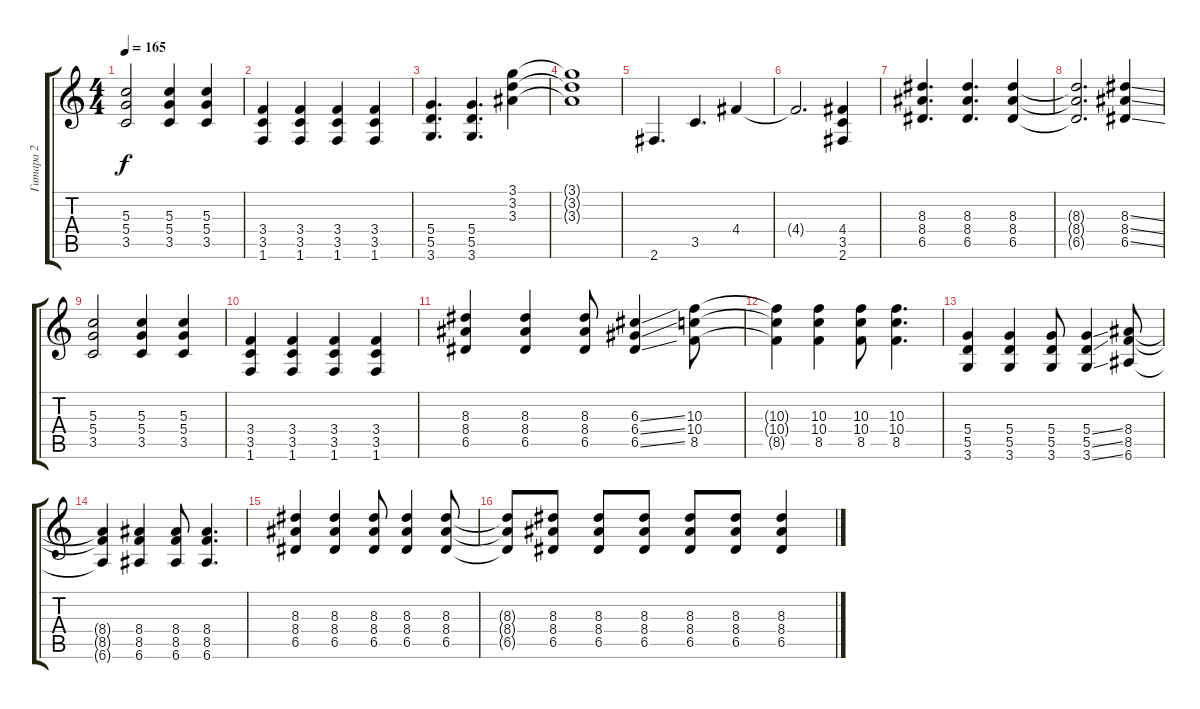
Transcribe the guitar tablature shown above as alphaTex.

\track ("Гитара 2" "Гитара 2") {instrument distortionguitar}
\staff {score tabs}
\tuning (E4 B3 G3 D3 A2 E2) {hide}
\ts (4 4)
\tempo 165
\clef g2
\ks c
(5.3 5.4 3.5).2{dy f} (5.3 5.4 3.5).4 (5.3 5.4 3.5).4 |
(3.4 3.5 1.6).4 (3.4 3.5 1.6).4 (3.4 3.5 1.6).4 (3.4 3.5 1.6).4 |
(5.4 5.5 3.6).4{d} (5.4 5.5 3.6).4{d} (3.1 3.2 3.3).4 |
(3.1{t} 3.2{t} 3.3{t}).1 |
2.6.4{d} 3.5.4{d} 4.4.4 |
4.4{t}.2{d} (4.4 3.5 2.6).4 |
(8.3 8.4 6.5).4{d} (8.3 8.4 6.5).4{d} (8.3 8.4 6.5).4 |
(8.3{t} 8.4{t} 6.5{t}).2{d} (8.3{ss} 8.4{ss} 6.5{ss}).4 |
(5.3 5.4 3.5).2 (5.3 5.4 3.5).4 (5.3 5.4 3.5).4 |
(3.4 3.5 1.6).4 (3.4 3.5 1.6).4 (3.4 3.5 1.6).4 (3.4 3.5 1.6).4 |
(8.3 8.4 6.5).4 (8.3 8.4 6.5).4 (8.3 8.4 6.5).8 (6.3{ss} 6.4{ss} 6.5{ss}).4 (10.3 10.4 8.5).8 |
(10.3{t} 10.4{t} 8.5{t}).4 (10.3 10.4 8.5).4 (10.3 10.4 8.5).8 (10.3 10.4 8.5).4{d} |
(5.4 5.5 3.6).4 (5.4 5.5 3.6).4 (5.4 5.5 3.6).8 (5.4{ss} 5.5{ss} 3.6{ss}).4 (8.4 8.5 6.6).8 |
(8.4{t} 8.5{t} 6.6{t}).4 (8.4 8.5 6.6).4 (8.4 8.5 6.6).8 (8.4 8.5 6.6).4{d} |
(8.3 8.4 6.5).4 (8.3 8.4 6.5).4 (8.3 8.4 6.5).8 (8.3 8.4 6.5).4 (8.3 8.4 6.5).8 |
(8.3{t} 8.4{t} 6.5{t}).8 (8.3 8.4 6.5).8 (8.3 8.4 6.5).8 (8.3 8.4 6.5).8 (8.3 8.4 6.5).8 (8.3 8.4 6.5).8 (8.3 8.4 6.5).4
